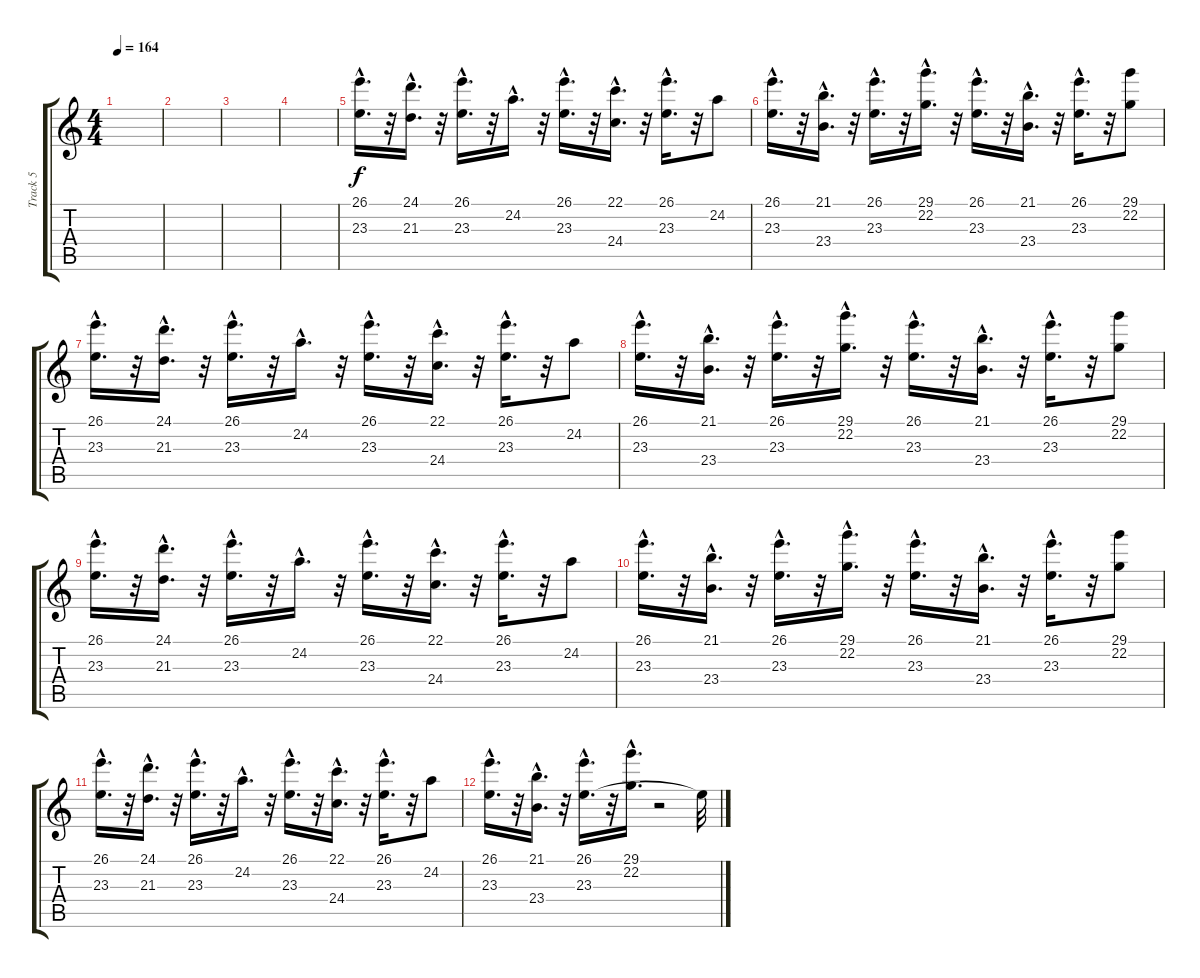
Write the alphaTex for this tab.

\track ("Track 5" "Track 5") {instrument stringensemble1}
\staff {score tabs}
\tuning (D4 A3 F3 C3 G2 D2) {hide}
\ts (4 4)
\tempo 164
\clef g2
\ks c
|
|
|
|
(26.1{hac} 23.3{hac}).16{d} r.32 (24.1{hac} 21.3{hac}).16{d} r.32 (26.1{hac} 23.3{hac}).16{d} r.32 24.2{hac}.16{d} r.32 (26.1{hac} 23.3{hac}).16{d} r.32 (22.1{hac} 24.4{hac}).16{d} r.32 (26.1{hac} 23.3{hac}).16{d} r.32 24.2.8 |
(26.1{hac} 23.3{hac}).16{d} r.32 (21.1{hac} 23.4{hac}).16{d} r.32 (26.1{hac} 23.3{hac}).16{d} r.32 (29.1{hac} 22.2{hac}).16{d} r.32 (26.1{hac} 23.3{hac}).16{d} r.32 (21.1{hac} 23.4{hac}).16{d} r.32 (26.1{hac} 23.3{hac}).16{d} r.32 (29.1 22.2).8 |
(26.1{hac} 23.3{hac}).16{d} r.32 (24.1{hac} 21.3{hac}).16{d} r.32 (26.1{hac} 23.3{hac}).16{d} r.32 24.2{hac}.16{d} r.32 (26.1{hac} 23.3{hac}).16{d} r.32 (22.1{hac} 24.4{hac}).16{d} r.32 (26.1{hac} 23.3{hac}).16{d} r.32 24.2.8 |
(26.1{hac} 23.3{hac}).16{d} r.32 (21.1{hac} 23.4{hac}).16{d} r.32 (26.1{hac} 23.3{hac}).16{d} r.32 (29.1{hac} 22.2{hac}).16{d} r.32 (26.1{hac} 23.3{hac}).16{d} r.32 (21.1{hac} 23.4{hac}).16{d} r.32 (26.1{hac} 23.3{hac}).16{d} r.32 (29.1 22.2).8 |
(26.1{hac} 23.3{hac}).16{d} r.32 (24.1{hac} 21.3{hac}).16{d} r.32 (26.1{hac} 23.3{hac}).16{d} r.32 24.2{hac}.16{d} r.32 (26.1{hac} 23.3{hac}).16{d} r.32 (22.1{hac} 24.4{hac}).16{d} r.32 (26.1{hac} 23.3{hac}).16{d} r.32 24.2.8 |
(26.1{hac} 23.3{hac}).16{d} r.32 (21.1{hac} 23.4{hac}).16{d} r.32 (26.1{hac} 23.3{hac}).16{d} r.32 (29.1{hac} 22.2{hac}).16{d} r.32 (26.1{hac} 23.3{hac}).16{d} r.32 (21.1{hac} 23.4{hac}).16{d} r.32 (26.1{hac} 23.3{hac}).16{d} r.32 (29.1 22.2).8 |
(26.1{hac} 23.3{hac}).16{d} r.32 (24.1{hac} 21.3{hac}).16{d} r.32 (26.1{hac} 23.3{hac}).16{d} r.32 24.2{hac}.16{d} r.32 (26.1{hac} 23.3{hac}).16{d} r.32 (22.1{hac} 24.4{hac}).16{d} r.32 (26.1{hac} 23.3{hac}).16{d} r.32 24.2.8 |
(26.1{hac} 23.3{hac}).16{d} r.32 (21.1{hac} 23.4{hac}).16{d} r.32 (26.1{hac} 23.3{hac}).16{d} r.32 (29.1{hac} 22.2{hac}).16{d} r.2 23.3{t}.32
